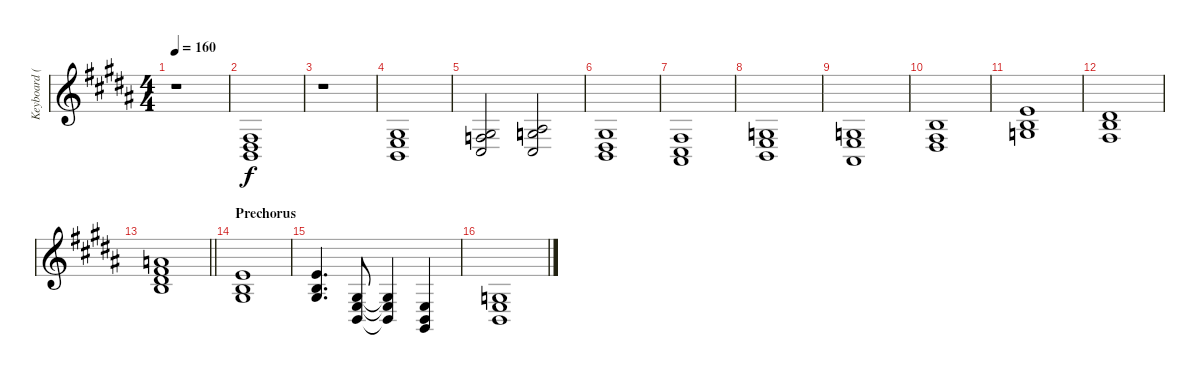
\track ("Keyboard (L)" "Keyboard (") {instrument acousticgrandpiano}
\staff {score}
\tuning (E4 B3 G3 D3 A2 E2 B1) {hide}
\ts (4 4)
\tempo 160
\clef g2
\ks b
r.1{dy f} |
(1.4 2.5 14.6).1 |
r.1 |
(2.4 2.5 16.6).1 |
(1.3 3.4 4.5).2 (0.3 8.4 4.5).2 |
(1.3 1.4 2.5).1 |
(4.4 1.5 9.6).1 |
(2.4 2.5 15.6).1 |
(0.3 2.4 1.5).1 |
(4.3 1.4 9.5).1 |
(0.1 0.2 5.4).1 |
(0.2 8.3 4.4).1 |
\barLineRight lightlight
(2.1 0.2 8.3 24.5).1 |
\section ("" "Prechorus")
(0.1 0.2 1.3).1 |
(0.2 1.3 14.4).4{d} (1.3 2.4 2.5).8 (1.3{t} 2.4{t} 2.5{t}).4 (2.4 2.5 4.6).4 |
(0.3 2.4 2.5).1
